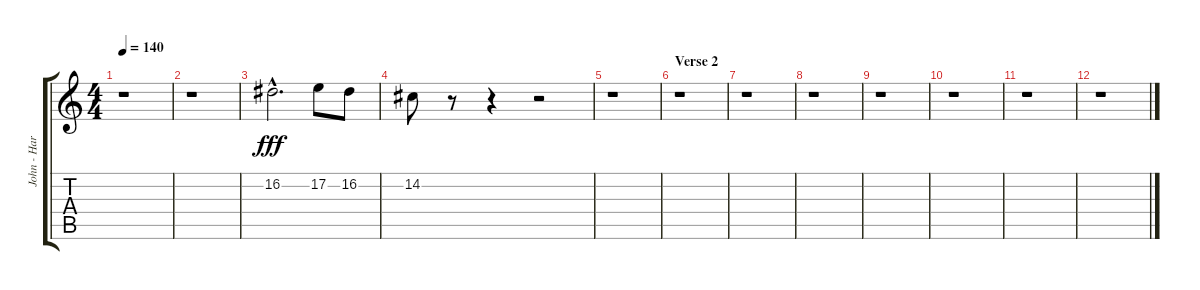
\track ("John - Harmonica" "John - Har") {instrument harmonica}
\staff {score tabs}
\tuning (E4 B3 G3 D3 A2 E2) {hide}
\ts (4 4)
\tempo 140
\clef g2
\ks c
r.1{dy fff} |
r.1 |
16.2{hac}.2{d} 17.2.8 16.2.8 |
14.2.8 r.8 r.4 r.2 |
r.1 |
\section ("" "Verse 2")
r.1 |
r.1 |
r.1 |
r.1 |
r.1 |
r.1 |
r.1
